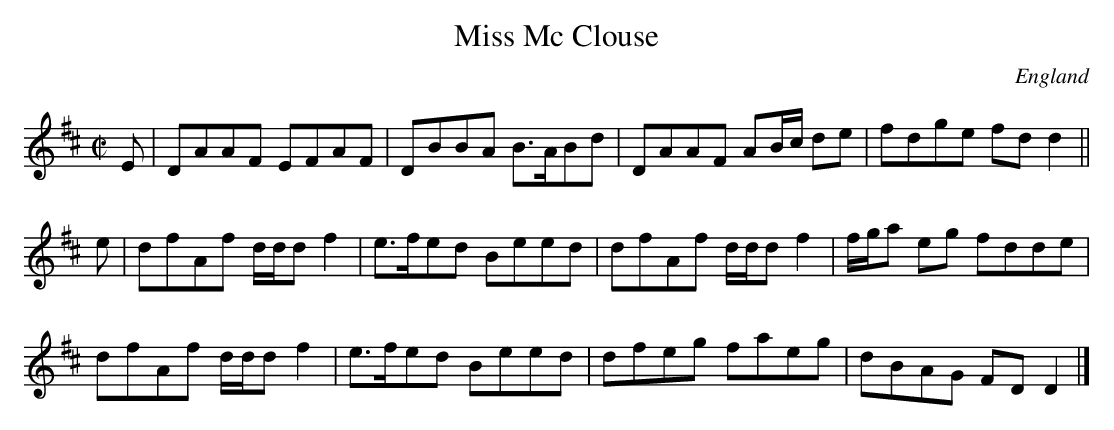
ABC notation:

X:1
T:Miss Mc Clouse
M:C|
O:England
K:D major
E|\
DAAF EFAF |DBBA B>ABd |\
DAAF AB/2c/2 de|fdge fdd2||
e|dfAf d/2d/2d f2|e>fed Beed|\
dfAf d/2d/2d f2|f/2g/2a eg fdde|
dfAf d/2d/2d f2|e>fed Beed|\
dfeg faeg|dBAG FD D2|]
